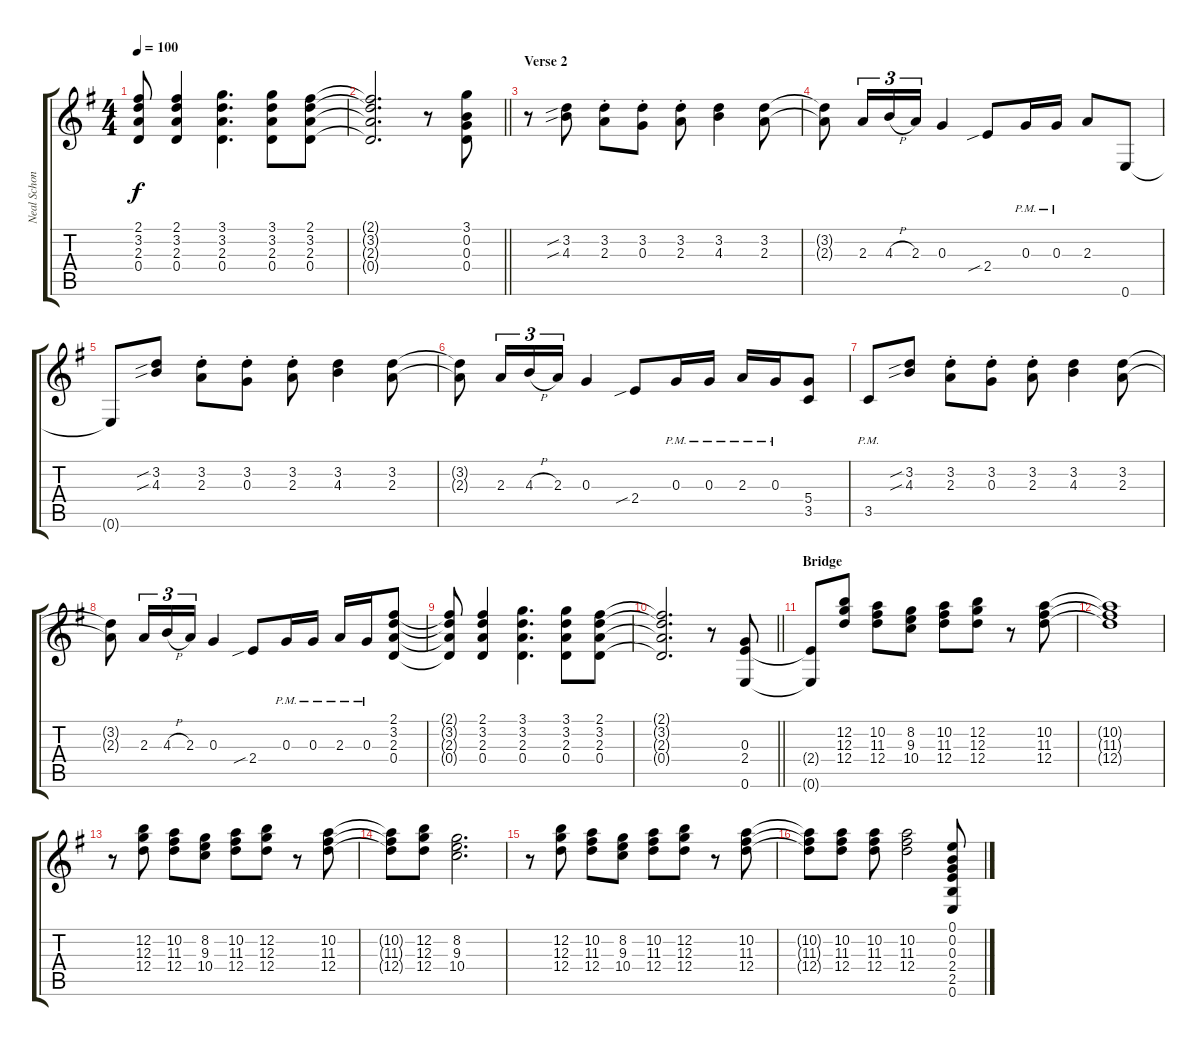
\track ("Neal Schon" "Neal Schon") {instrument distortionguitar}
\staff {score tabs}
\tuning (E4 B3 G3 D3 A2 E2) {hide}
\ts (4 4)
\tempo 100
\clef g2
\ks g
(2.1{t} 3.2{t} 2.3{t} 0.4{t}).8{dy f} (2.1 3.2 2.3 0.4).4 (3.1 3.2 2.3 0.4).4{d} (3.1 3.2 2.3 0.4).8 (2.1 3.2 2.3 0.4).8 |
\barLineRight lightlight
(2.1{t} 3.2{t} 2.3{t} 0.4{t}).2{d} r.8 (3.1 0.2 0.3 0.4).8 |
\section ("" "Verse 2")
r.8 (3.2{sib} 4.3{sib}).8 (3.2 2.3{st}).8 (3.2 0.3{st}).8 (3.2 2.3{st}).8 (3.2 4.3).4 (3.2 2.3).8 |
(3.2{t} 2.3{t}).8 2.3.16{tu (3 2)} 4.3{h}.16{tu (3 2)} 2.3.16{tu (3 2)} 0.3.4 2.4{sib}.8 0.3{pm}.16 0.3{pm}.16 2.3.8 0.6.8 |
0.6{t}.8 (3.2{sib} 4.3{sib}).8 (3.2 2.3{st}).8 (3.2 0.3{st}).8 (3.2 2.3{st}).8 (3.2 4.3).4 (3.2 2.3).8 |
(3.2{t} 2.3{t}).8 2.3.16{tu (3 2)} 4.3{h}.16{tu (3 2)} 2.3.16{tu (3 2)} 0.3.4 2.4{sib}.8 0.3{pm}.16 0.3{pm}.16 2.3{pm}.16 0.3{pm}.16 (5.4 3.5).8 |
3.5{pm}.8 (3.2{sib} 4.3{sib}).8 (3.2 2.3{st}).8 (3.2 0.3{st}).8 (3.2 2.3{st}).8 (3.2 4.3).4 (3.2 2.3).8 |
(3.2{t} 2.3{t}).8 2.3.16{tu (3 2)} 4.3{h}.16{tu (3 2)} 2.3.16{tu (3 2)} 0.3.4 2.4{sib}.8 0.3{pm}.16 0.3{pm}.16 2.3{pm}.16 0.3{pm}.16 (2.1 3.2 2.3 0.4).8 |
(2.1{t} 3.2{t} 2.3{t} 0.4{t}).8 (2.1 3.2 2.3 0.4).4 (3.1 3.2 2.3 0.4).4{d} (3.1 3.2 2.3 0.4).8 (2.1 3.2 2.3 0.4).8 |
\barLineRight lightlight
(2.1{t} 3.2{t} 2.3{t} 0.4{t}).2{d} r.8 (0.3 2.4 0.6).8 |
\section ("" "Bridge")
(2.4{t} 0.6{t}).8 (12.2 12.3 12.4).8 (10.2 11.3 12.4).8 (8.2 9.3 10.4).8 (10.2 11.3 12.4).8 (12.2 12.3 12.4).8 r.8 (10.2 11.3 12.4).8 |
(10.2{t} 11.3{t} 12.4{t}).1 |
r.8 (12.2 12.3 12.4).8 (10.2 11.3 12.4).8 (8.2 9.3 10.4).8 (10.2 11.3 12.4).8 (12.2 12.3 12.4).8 r.8 (10.2 11.3 12.4).8 |
(10.2{t} 11.3{t} 12.4{t}).8 (12.2 12.3 12.4).8 (8.2 9.3 10.4).2{d} |
r.8 (12.2 12.3 12.4).8 (10.2 11.3 12.4).8 (8.2 9.3 10.4).8 (10.2 11.3 12.4).8 (12.2 12.3 12.4).8 r.8 (10.2 11.3 12.4).8 |
(10.2{t} 11.3{t} 12.4{t}).8 (10.2 11.3 12.4).8 (10.2 11.3 12.4).8 (10.2 11.3 12.4).2 (0.1 0.2 0.3 2.4 2.5 0.6).8
